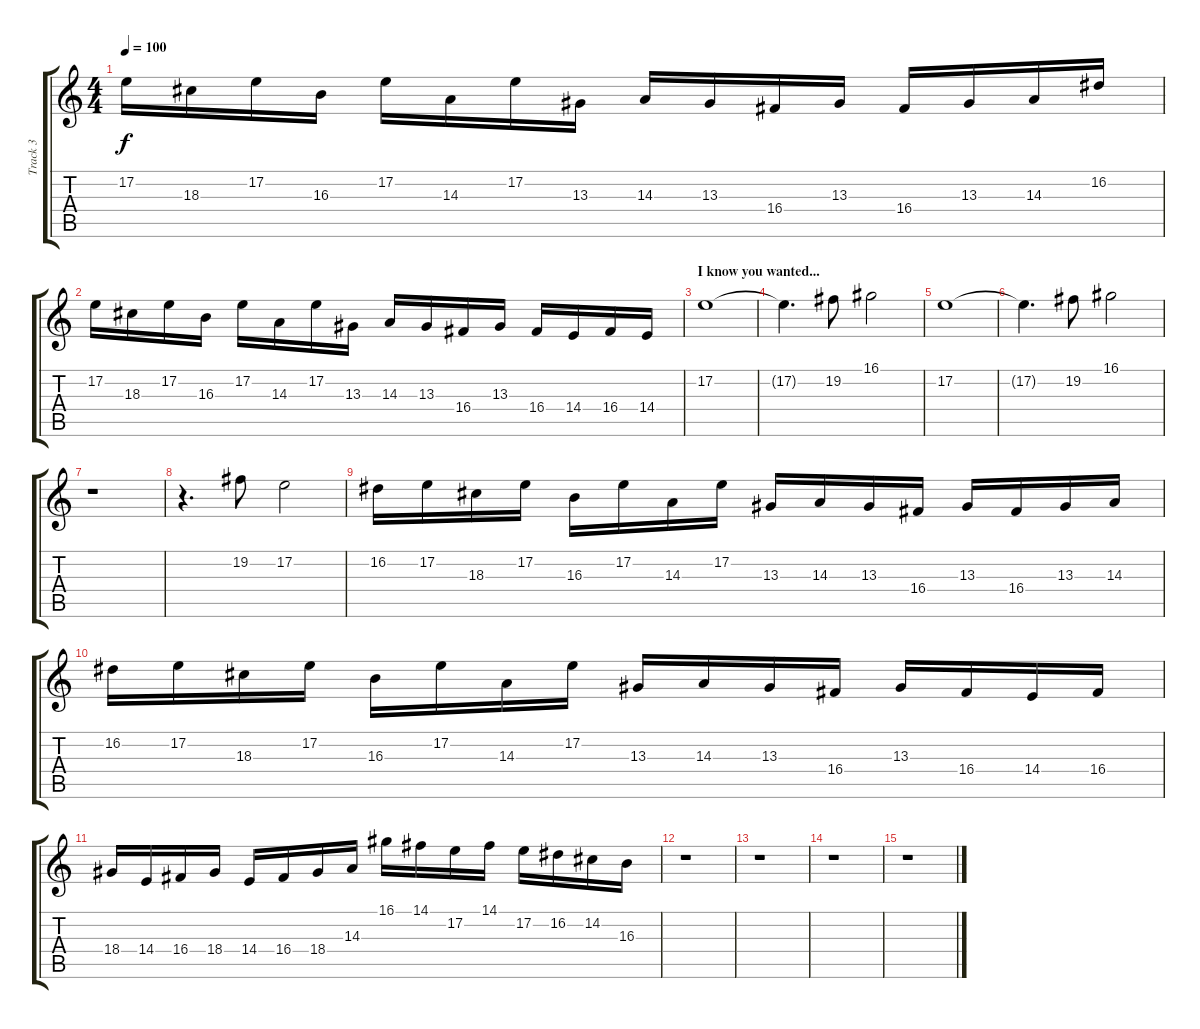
\track ("Track 3" "Track 3") {instrument violin}
\staff {score tabs}
\tuning (E4 B3 G3 D3 A2 E2) {hide}
\ts (4 4)
\tempo 100
\clef g2
\ks c
17.2.16{dy f} 18.3.16 17.2.16 16.3.16 17.2.16 14.3.16 17.2.16 13.3.16 14.3.16 13.3.16 16.4.16 13.3.16 16.4.16 13.3.16 14.3.16 16.2.16 |
17.2.16 18.3.16 17.2.16 16.3.16 17.2.16 14.3.16 17.2.16 13.3.16 14.3.16 13.3.16 16.4.16 13.3.16 16.4.16 14.4.16 16.4.16 14.4.16 |
\section ("" "I know you wanted...")
17.2.1 |
17.2{t}.4{d} 19.2.8 16.1.2 |
17.2.1 |
17.2{t}.4{d} 19.2.8 16.1.2 |
r.1 |
r.4{d} 19.2.8 17.2.2 |
16.2.16 17.2.16 18.3.16 17.2.16 16.3.16 17.2.16 14.3.16 17.2.16 13.3.16 14.3.16 13.3.16 16.4.16 13.3.16 16.4.16 13.3.16 14.3.16 |
16.2.16 17.2.16 18.3.16 17.2.16 16.3.16 17.2.16 14.3.16 17.2.16 13.3.16 14.3.16 13.3.16 16.4.16 13.3.16 16.4.16 14.4.16 16.4.16 |
18.4.16 14.4.16 16.4.16 18.4.16 14.4.16 16.4.16 18.4.16 14.3.16 16.1.16 14.1.16 17.2.16 14.1.16 17.2.16 16.2.16 14.2.16 16.3.16 |
r.1 |
r.1 |
r.1 |
r.1
